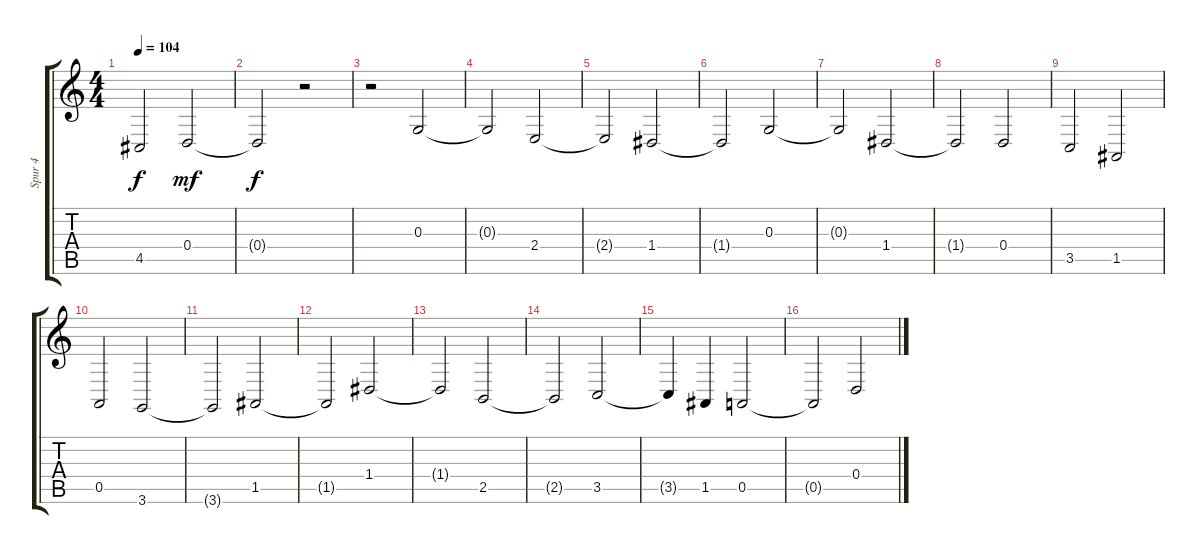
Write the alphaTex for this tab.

\track ("Spur 4" "Spur 4") {instrument pad2warm}
\staff {score tabs}
\tuning (E4 B3 G3 D3 A2 E2) {hide}
\ts (4 4)
\tempo 104
\clef g2
\ks c
4.5{t}.2{dy f} 0.4.2{dy mf} |
0.4{t}.2{dy f} r.2 |
r.2 0.3.2 |
0.3{t}.2 2.4.2 |
2.4{t}.2 1.4.2 |
1.4{t}.2 0.3.2 |
0.3{t}.2 1.4.2 |
1.4{t}.2 0.4.2 |
3.5.2 1.5.2 |
0.5.2 3.6.2 |
3.6{t}.2 1.5.2 |
1.5{t}.2 1.4.2 |
1.4{t}.2 2.5.2 |
2.5{t}.2 3.5.2 |
3.5{t}.4 1.5.4 0.5.2 |
0.5{t}.2 0.4.2
